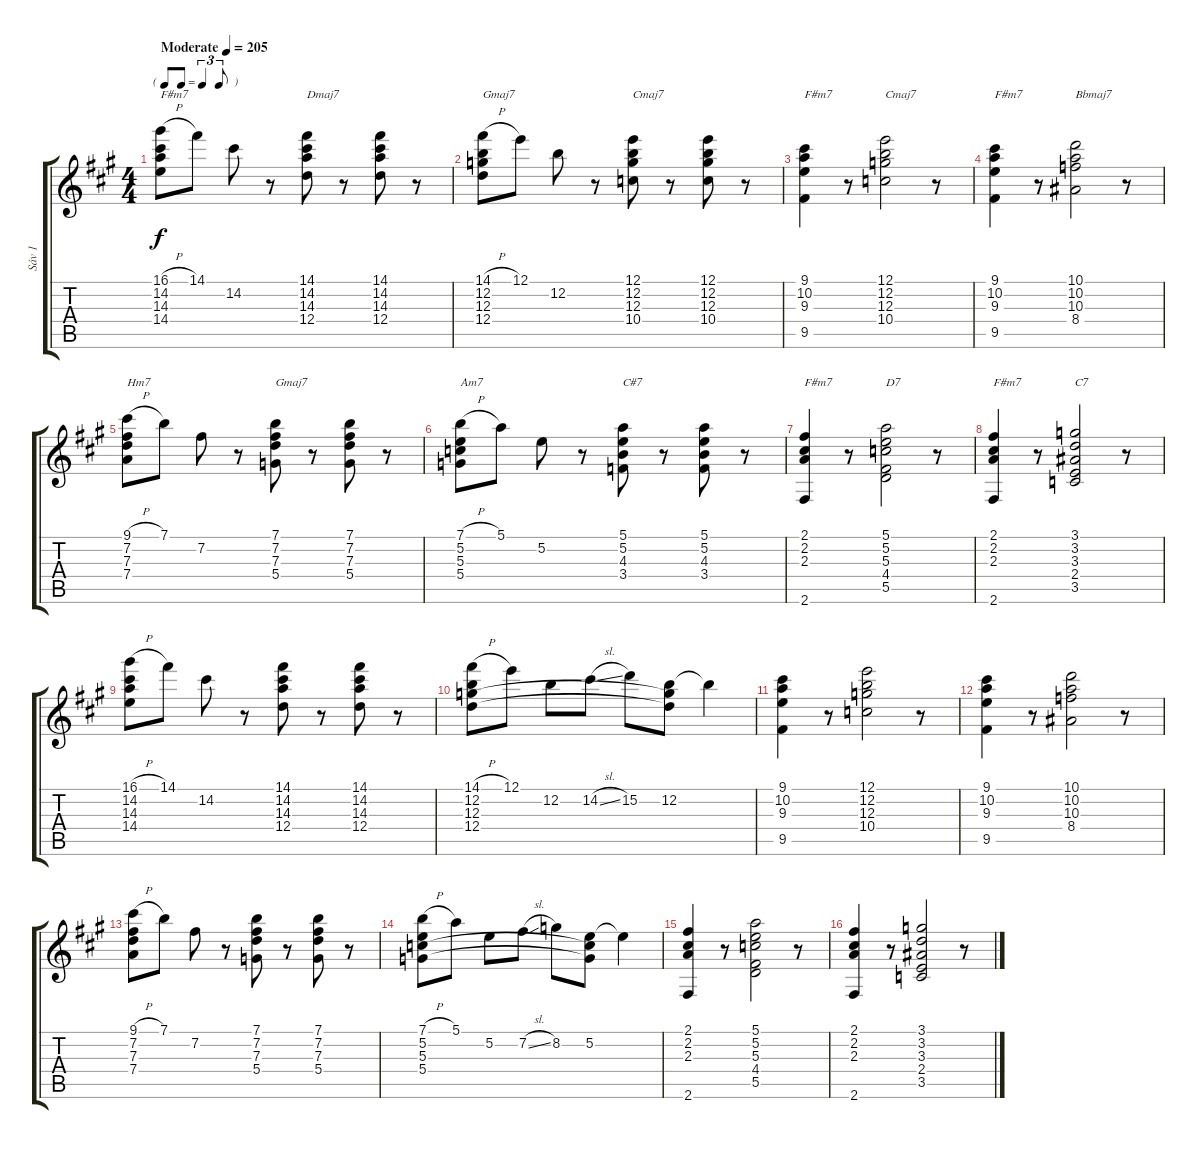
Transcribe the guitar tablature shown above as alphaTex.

\track ("Sáv 1" "Sáv 1") {instrument acousticguitarsteel}
\staff {score tabs}
\tuning (E4 B3 G3 D3 A2 E2) {hide}
\ts (4 4)
\tf triplet8th
\tempo (205 "Moderate")
\clef g2
\ks f#minor
(16.1{h} 14.2 14.3 14.4).8{txt "F#m7" dy f instrument acousticguitarsteel} 14.1.8 14.2.8 r.8 (14.1 14.2 14.3 12.4).8{txt "Dmaj7"} r.8 (14.1 14.2 14.3 12.4).8 r.8 |
(14.1{h} 12.2 12.3 12.4).8{txt "Gmaj7"} 12.1.8 12.2.8 r.8 (12.1 12.2 12.3 10.4).8{txt "Cmaj7"} r.8 (12.1 12.2 12.3 10.4).8 r.8 |
(9.1 10.2 9.3 9.5).4{txt "F#m7"} r.8 (12.1 12.2 12.3 10.4).2{txt "Cmaj7"} r.8 |
(9.1 10.2 9.3 9.5).4{txt "F#m7"} r.8 (10.1 10.2 10.3 8.4).2{txt "Bbmaj7"} r.8 |
(9.1{h} 7.2 7.3 7.4).8{txt "Hm7"} 7.1.8 7.2.8 r.8 (7.1 7.2 7.3 5.4).8{txt "Gmaj7"} r.8 (7.1 7.2 7.3 5.4).8 r.8 |
(7.1{h} 5.2 5.3 5.4).8{txt "Am7"} 5.1.8 5.2.8 r.8 (5.1 5.2 4.3 3.4).8{txt "C#7"} r.8 (5.1 5.2 4.3 3.4).8 r.8 |
(2.1 2.2 2.3 2.6).4{txt "F#m7"} r.8 (5.1 5.2 5.3 4.4 5.5).2{txt "D7"} r.8 |
(2.1 2.2 2.3 2.6).4{txt "F#m7"} r.8 (3.1 3.2 3.3 2.4 3.5).2{txt "C7"} r.8 |
(16.1{h} 14.2 14.3 14.4).8 14.1.8 14.2.8 r.8 (14.1 14.2 14.3 12.4).8 r.8 (14.1 14.2 14.3 12.4).8 r.8 |
(14.1{h} 12.2 12.3 12.4).8 12.1.8 12.2.8 14.2{sl}.8 15.2.8 (12.2 12.3{t} 12.4{t}).8 12.2{t}.4 |
(9.1 10.2 9.3 9.5).4 r.8 (12.1 12.2 12.3 10.4).2 r.8 |
(9.1 10.2 9.3 9.5).4 r.8 (10.1 10.2 10.3 8.4).2 r.8 |
(9.1{h} 7.2 7.3 7.4).8 7.1.8 7.2.8 r.8 (7.1 7.2 7.3 5.4).8 r.8 (7.1 7.2 7.3 5.4).8 r.8 |
(7.1{h} 5.2 5.3 5.4).8 5.1.8 5.2.8 7.2{sl}.8 8.2.8 (5.2 5.3{t} 5.4{t}).8 5.2{t}.4 |
(2.1 2.2 2.3 2.6).4 r.8 (5.1 5.2 5.3 4.4 5.5).2 r.8 |
(2.1 2.2 2.3 2.6).4 r.8 (3.1 3.2 3.3 2.4 3.5).2 r.8
